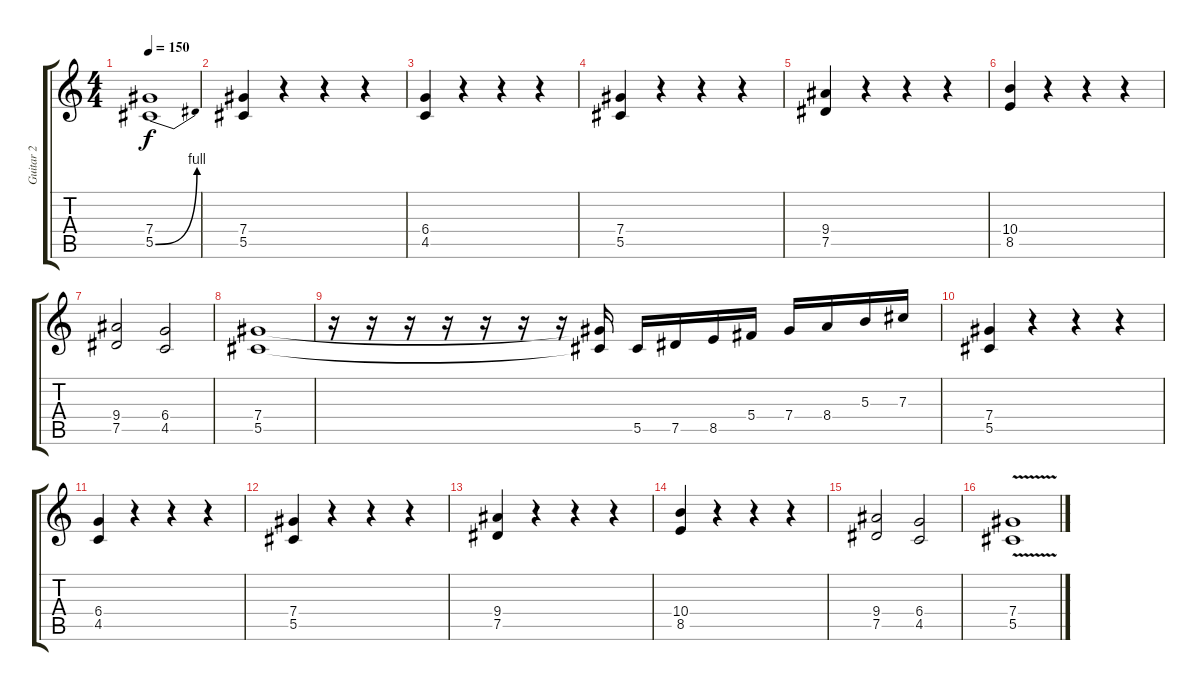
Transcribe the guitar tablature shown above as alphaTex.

\track ("Guitar 2" "Guitar 2") {instrument distortionguitar}
\staff {score tabs}
\tuning (Eb4 Bb3 Gb3 Db3 Ab2 Eb2) {hide}
\ts (4 4)
\tempo 150
\clef g2
\ks c
(7.4 5.5{be (bend 0 0 60 4)}).1{dy f} |
(7.4 5.5).4 r.4 r.4 r.4 |
(6.4 4.5).4 r.4 r.4 r.4 |
(7.4 5.5).4 r.4 r.4 r.4 |
(9.4 7.5).4 r.4 r.4 r.4 |
(10.4 8.5).4 r.4 r.4 r.4 |
(9.4 7.5).2 (6.4 4.5).2 |
(7.4 5.5).1 |
r.16 r.16 r.16 r.16 r.16 r.16 r.16 (7.4{t} 5.5{t}).16 5.5.16 7.5.16 8.5.16 5.4.16 7.4.16 8.4.16 5.3.16 7.3.16 |
(7.4 5.5).4 r.4 r.4 r.4 |
(6.4 4.5).4 r.4 r.4 r.4 |
(7.4 5.5).4 r.4 r.4 r.4 |
(9.4 7.5).4 r.4 r.4 r.4 |
(10.4 8.5).4 r.4 r.4 r.4 |
(9.4 7.5).2 (6.4 4.5).2 |
(7.4{v} 5.5).1
